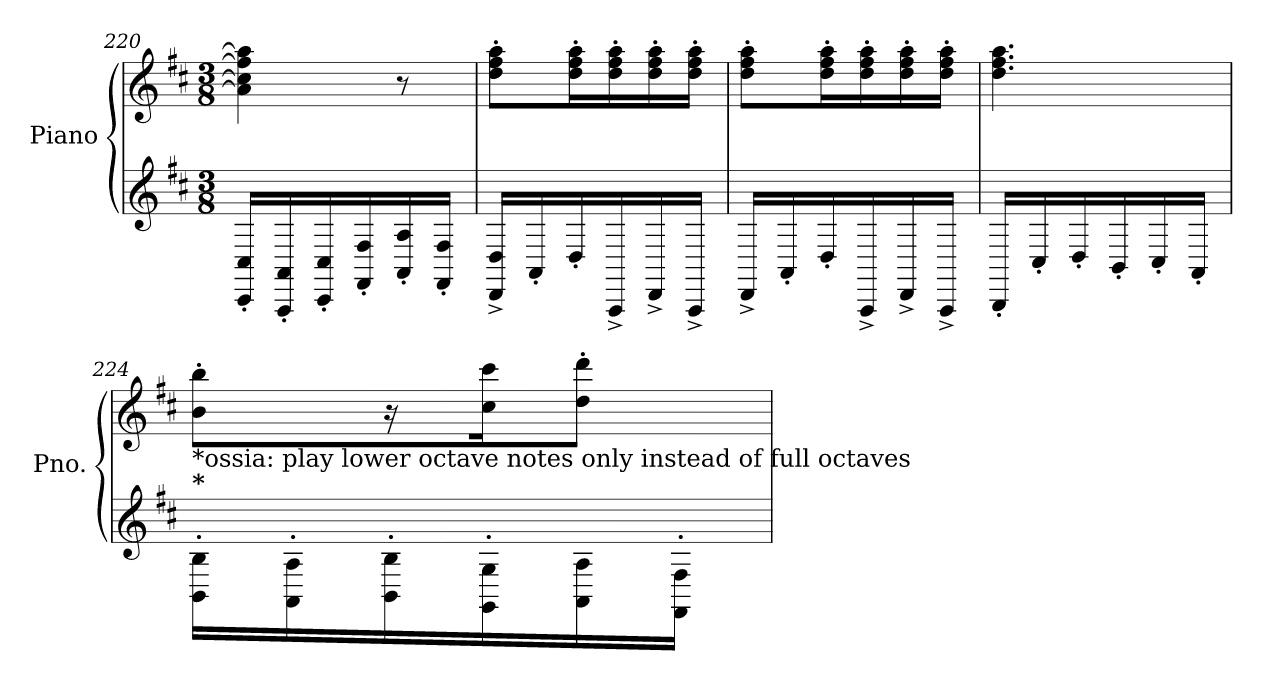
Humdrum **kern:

**kern	**kern
*part1	*part1
*staff2	*staff1
*I"Piano	*
*I'Pno.	*
*clefG2	*clefG2
*k[f#c#]	*k[f#c#]
*M3/8	*M3/8
=220	=220
16CC#/' 16C#/'LL	4a\] 4cc#\] 4ff#\] 4aa\]
16AAA/' 16AA/'	.
16CC#/' 16C#/'	.
16FF#/' 16F#/'	.
16AA/' 16A/'	8r
16FF#/' 16F#/'JJ	.
!!LO:LB:g=z
=221	=221
16DD/^ 16D/^LL	8dd\' 8ff#\' 8aa\'L
16AA'/	.
16D'/	16dd\' 16ff#\' 16aa\'L
16AAA^/	16dd\' 16ff#\' 16aa\'
16DD^/	16dd\' 16ff#\' 16aa\'
16AAA^/JJ	16dd\' 16ff#\' 16aa\'JJ
=222	=222
16DD^/LL	8dd\' 8ff#\' 8aa\'L
16AA'/	.
16D'/	16dd\' 16ff#\' 16aa\'L
16AAA^/	16dd\' 16ff#\' 16aa\'
16DD^/	16dd\' 16ff#\' 16aa\'
16AAA^/JJ	16dd\' 16ff#\' 16aa\'JJ
=223	=223
16BBB'/LL	4.dd\ 4.ff#\ 4.aa\
16C#'/	.
16D'/	.
16BB'/	.
16C#'/	.
16AA'/JJ	.
=224	=224
!	!LO:TX:b:t=*ossia&colon; play lower octave notes only instead of full octaves
!LO:TX:a:B:t=*	!
16BB\' 16B\'LL	8b\' 8bb\'L
16AA\' 16A\'	.
16BB\' 16B\'	16r
16GG\' 16G\'	16cc#\ 16ccc#\K
16AA\ 16A\	8dd\' 8ddd\'J
16FF#\' 16F#\'JJ	.
=	=
*-	*-
